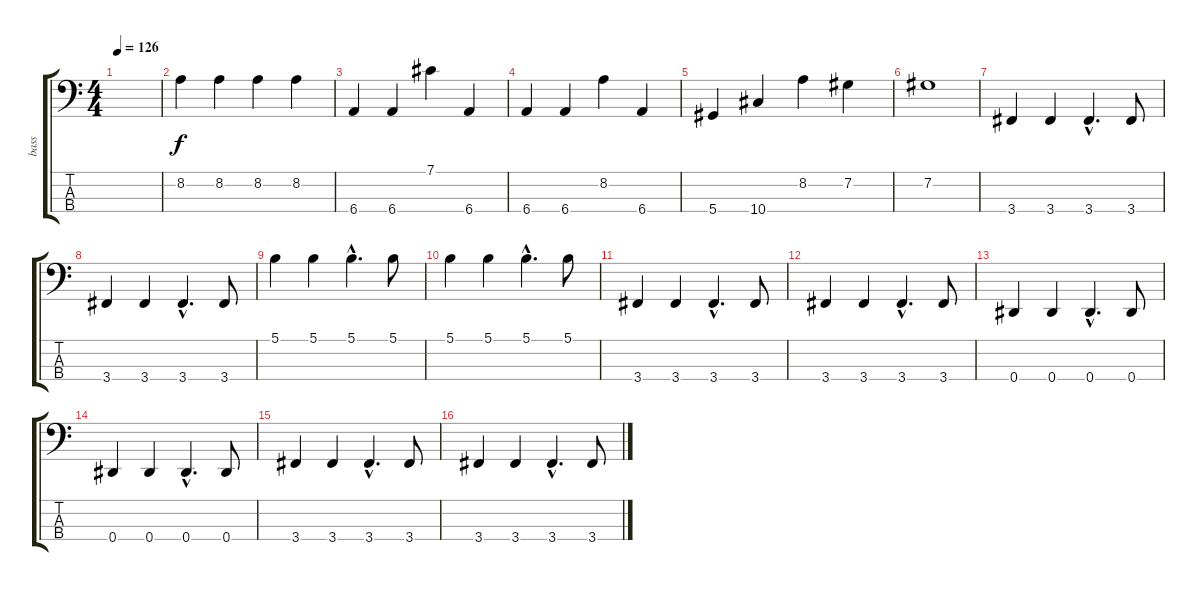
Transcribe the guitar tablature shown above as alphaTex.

\track ("bass" "bass") {instrument slapbass2}
\staff {score tabs}
\tuning (Gb2 Db2 Ab1 Eb1) {hide}
\ts (4 4)
\tempo 126
\clef f4
\ks c
|
8.2.4 8.2.4 8.2.4 8.2.4 |
6.4.4 6.4.4 7.1.4 6.4.4 |
6.4.4 6.4.4 8.2.4 6.4.4 |
5.4.4 10.4.4 8.2.4 7.2.4 |
7.2.1 |
3.4.4 3.4.4 3.4{hac}.4{d} 3.4.8 |
3.4.4 3.4.4 3.4{hac}.4{d} 3.4.8 |
5.1.4 5.1.4 5.1{hac}.4{d} 5.1.8 |
5.1.4 5.1.4 5.1{hac}.4{d} 5.1.8 |
3.4.4 3.4.4 3.4{hac}.4{d} 3.4.8 |
3.4.4 3.4.4 3.4{hac}.4{d} 3.4.8 |
0.4.4 0.4.4 0.4{hac}.4{d} 0.4.8 |
0.4.4 0.4.4 0.4{hac}.4{d} 0.4.8 |
3.4.4 3.4.4 3.4{hac}.4{d} 3.4.8 |
3.4.4 3.4.4 3.4{hac}.4{d} 3.4.8
